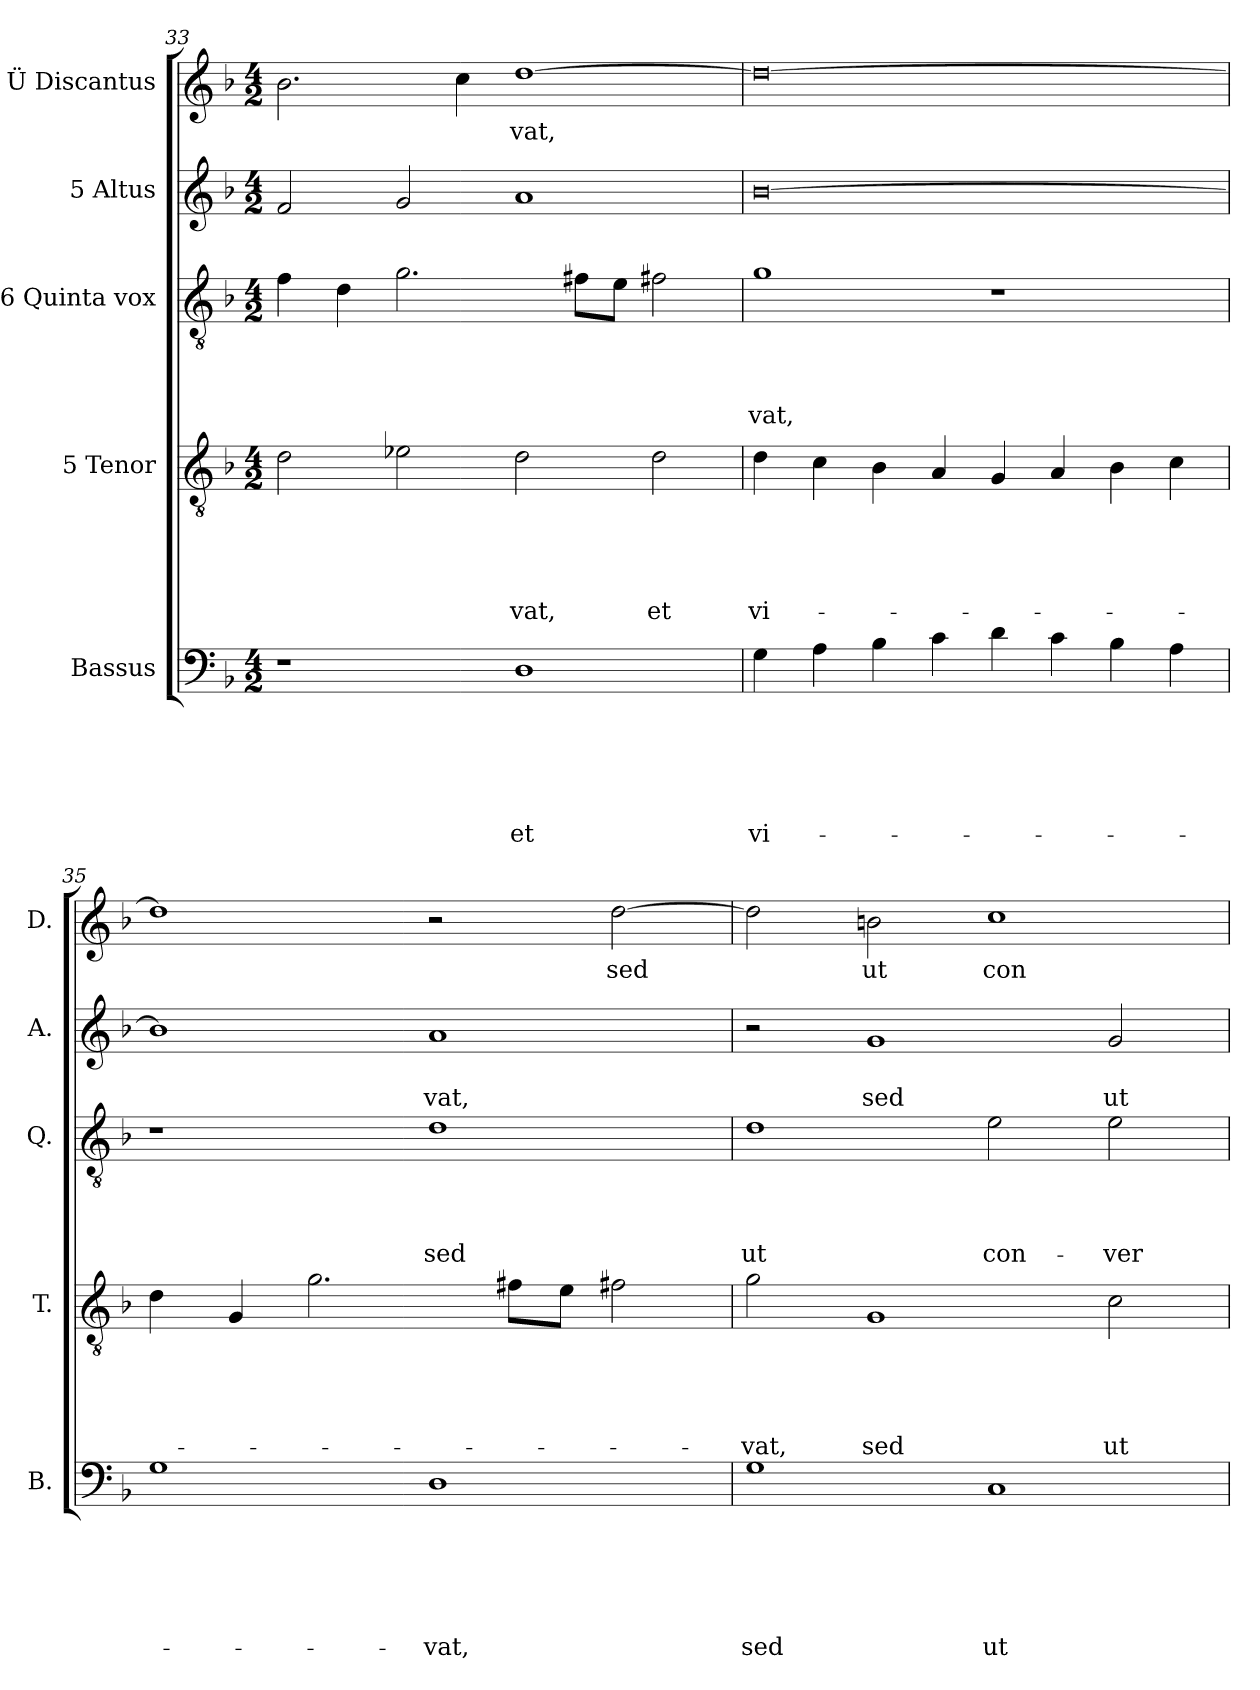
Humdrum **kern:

**kern	**text	**text	**text	**text	**text	**text	**kern	**text	**text	**text	**text	**text	**kern	**text	**text	**text	**text	**kern	**text	**text	**kern	**text
*part5	*part5	*part5	*part5	*part5	*part5	*part5	*part4	*part4	*part4	*part4	*part4	*part4	*part3	*part3	*part3	*part3	*part3	*part2	*part2	*part2	*part1	*part1
*staff5	*staff5	*staff5	*staff5	*staff5	*staff5	*staff5	*staff4	*staff4	*staff4	*staff4	*staff4	*staff4	*staff3	*staff3	*staff3	*staff3	*staff3	*staff2	*staff2	*staff2	*staff1	*staff1
*I"Bassus	*	*	*	*	*	*	*I"5 Tenor	*	*	*	*	*	*I"6 Quinta vox	*	*	*	*	*I"5 Altus	*	*	*I"Ü Discantus	*
*I'B.	*	*	*	*	*	*	*I'T.	*	*	*	*	*	*I'Q.	*	*	*	*	*I'A.	*	*	*I'D.	*
*clefF4	*	*	*	*	*	*	*clefGv2	*	*	*	*	*	*clefGv2	*	*	*	*	*clefG2	*	*	*clefG2	*
*k[b-]	*	*	*	*	*	*	*k[b-]	*	*	*	*	*	*k[b-]	*	*	*	*	*k[b-]	*	*	*k[b-]	*
*F:	*	*	*	*	*	*	*F:	*	*	*	*	*	*F:	*	*	*	*	*F:	*	*	*F:	*
*M4/2	*	*	*	*	*	*	*M4/2	*	*	*	*	*	*M4/2	*	*	*	*	*M4/2	*	*	*M4/2	*
=33	=33	=33	=33	=33	=33	=33	=33	=33	=33	=33	=33	=33	=33	=33	=33	=33	=33	=33	=33	=33	=33	=33
1r	.	.	.	.	.	.	2d\	.	.	.	.	.	4f\	.	.	.	.	2f/	.	.	2.b-\	.
.	.	.	.	.	.	.	.	.	.	.	.	.	4d\	.	.	.	.	.	.	.	.	.
.	.	.	.	.	.	.	2e-X\	.	.	.	.	.	2.g\	.	.	.	.	2g/	.	.	.	.
.	.	.	.	.	.	.	.	.	.	.	.	.	.	.	.	.	.	.	.	.	4cc\	.
!	!	!	!	!	!	!LO:LY:b	!	!	!	!	!	!LO:LY:b	!	!	!	!	!	!	!	!	!	!LO:LY:b
1D	.	.	.	.	.	et	2d\	.	.	.	.	-vat,	.	.	.	.	.	1a	.	.	[>1dd	-vat,
.	.	.	.	.	.	.	.	.	.	.	.	.	8f#X\L	.	.	.	.	.	.	.	.	.
.	.	.	.	.	.	.	.	.	.	.	.	.	8e\J	.	.	.	.	.	.	.	.	.
!	!	!	!	!	!	!	!	!	!	!	!	!LO:LY:b	!	!	!	!	!	!	!	!	!	!
.	.	.	.	.	.	.	2d\	.	.	.	.	et	2f#X\	.	.	.	.	.	.	.	.	.
=34	=34	=34	=34	=34	=34	=34	=34	=34	=34	=34	=34	=34	=34	=34	=34	=34	=34	=34	=34	=34	=34	=34
!	!	!	!	!	!	!LO:LY:b	!	!	!	!	!	!LO:LY:b	!	!	!	!	!LO:LY:b	!	!	!	!	!
4G\	.	.	.	.	.	vi-	4d\	.	.	.	.	vi-	1g	.	.	.	-vat,	[<0b-	.	.	0dd_	.
4A\	.	.	.	.	.	.	4c\	.	.	.	.	.	.	.	.	.	.	.	.	.	.	.
4B-\	.	.	.	.	.	.	4B-\	.	.	.	.	.	.	.	.	.	.	.	.	.	.	.
4c\	.	.	.	.	.	.	4A/	.	.	.	.	.	.	.	.	.	.	.	.	.	.	.
4d\	.	.	.	.	.	.	4G/	.	.	.	.	.	1r	.	.	.	.	.	.	.	.	.
4c\	.	.	.	.	.	.	4A/	.	.	.	.	.	.	.	.	.	.	.	.	.	.	.
4B-\	.	.	.	.	.	.	4B-\	.	.	.	.	.	.	.	.	.	.	.	.	.	.	.
4A\	.	.	.	.	.	.	4c\	.	.	.	.	.	.	.	.	.	.	.	.	.	.	.
!!LO:LB:g=z
=35	=35	=35	=35	=35	=35	=35	=35	=35	=35	=35	=35	=35	=35	=35	=35	=35	=35	=35	=35	=35	=35	=35
1G	.	.	.	.	.	.	4d\	.	.	.	.	.	1r	.	.	.	.	1b-]	.	.	1dd]	.
.	.	.	.	.	.	.	4G/	.	.	.	.	.	.	.	.	.	.	.	.	.	.	.
.	.	.	.	.	.	.	2.g\	.	.	.	.	.	.	.	.	.	.	.	.	.	.	.
!	!	!	!	!	!	!LO:LY:b	!	!	!	!	!	!	!	!	!	!	!LO:LY:b	!	!	!LO:LY:b	!	!
1D	.	.	.	.	.	-vat,	.	.	.	.	.	.	1d	.	.	.	sed	1a	.	-vat,	2r	.
.	.	.	.	.	.	.	8f#X\L	.	.	.	.	.	.	.	.	.	.	.	.	.	.	.
.	.	.	.	.	.	.	8e\J	.	.	.	.	.	.	.	.	.	.	.	.	.	.	.
!	!	!	!	!	!	!	!	!	!	!	!	!	!	!	!	!	!	!	!	!	!	!LO:LY:b
.	.	.	.	.	.	.	2f#X\	.	.	.	.	.	.	.	.	.	.	.	.	.	[>2dd\	sed
=36	=36	=36	=36	=36	=36	=36	=36	=36	=36	=36	=36	=36	=36	=36	=36	=36	=36	=36	=36	=36	=36	=36
!	!	!	!	!	!	!LO:LY:b	!	!	!	!	!	!LO:LY:b	!	!	!	!	!LO:LY:b	!	!	!	!	!
1G	.	.	.	.	.	sed	2g\	.	.	.	.	-vat,	1d	.	.	.	ut	2r	.	.	2dd\]	.
!	!	!	!	!	!	!	!	!	!	!	!	!LO:LY:b	!	!	!	!	!	!	!	!LO:LY:b	!	!LO:LY:b
.	.	.	.	.	.	.	1G	.	.	.	.	sed	.	.	.	.	.	1g	.	sed	2bn\	ut
!	!	!	!	!	!	!LO:LY:b	!	!	!	!	!	!	!	!	!	!	!LO:LY:b	!	!	!	!	!LO:LY:b
1C	.	.	.	.	.	ut	.	.	.	.	.	.	2e\	.	.	.	con-	.	.	.	1cc	con-
!	!	!	!	!	!	!	!	!	!	!	!	!LO:LY:b	!	!	!	!	!LO:LY:b	!	!	!LO:LY:b	!	!
.	.	.	.	.	.	.	2c\	.	.	.	.	ut	2e\	.	.	.	-ver-	2g/	.	ut	.	.
=	=	=	=	=	=	=	=	=	=	=	=	=	=	=	=	=	=	=	=	=	=	=
*-	*-	*-	*-	*-	*-	*-	*-	*-	*-	*-	*-	*-	*-	*-	*-	*-	*-	*-	*-	*-	*-	*-
